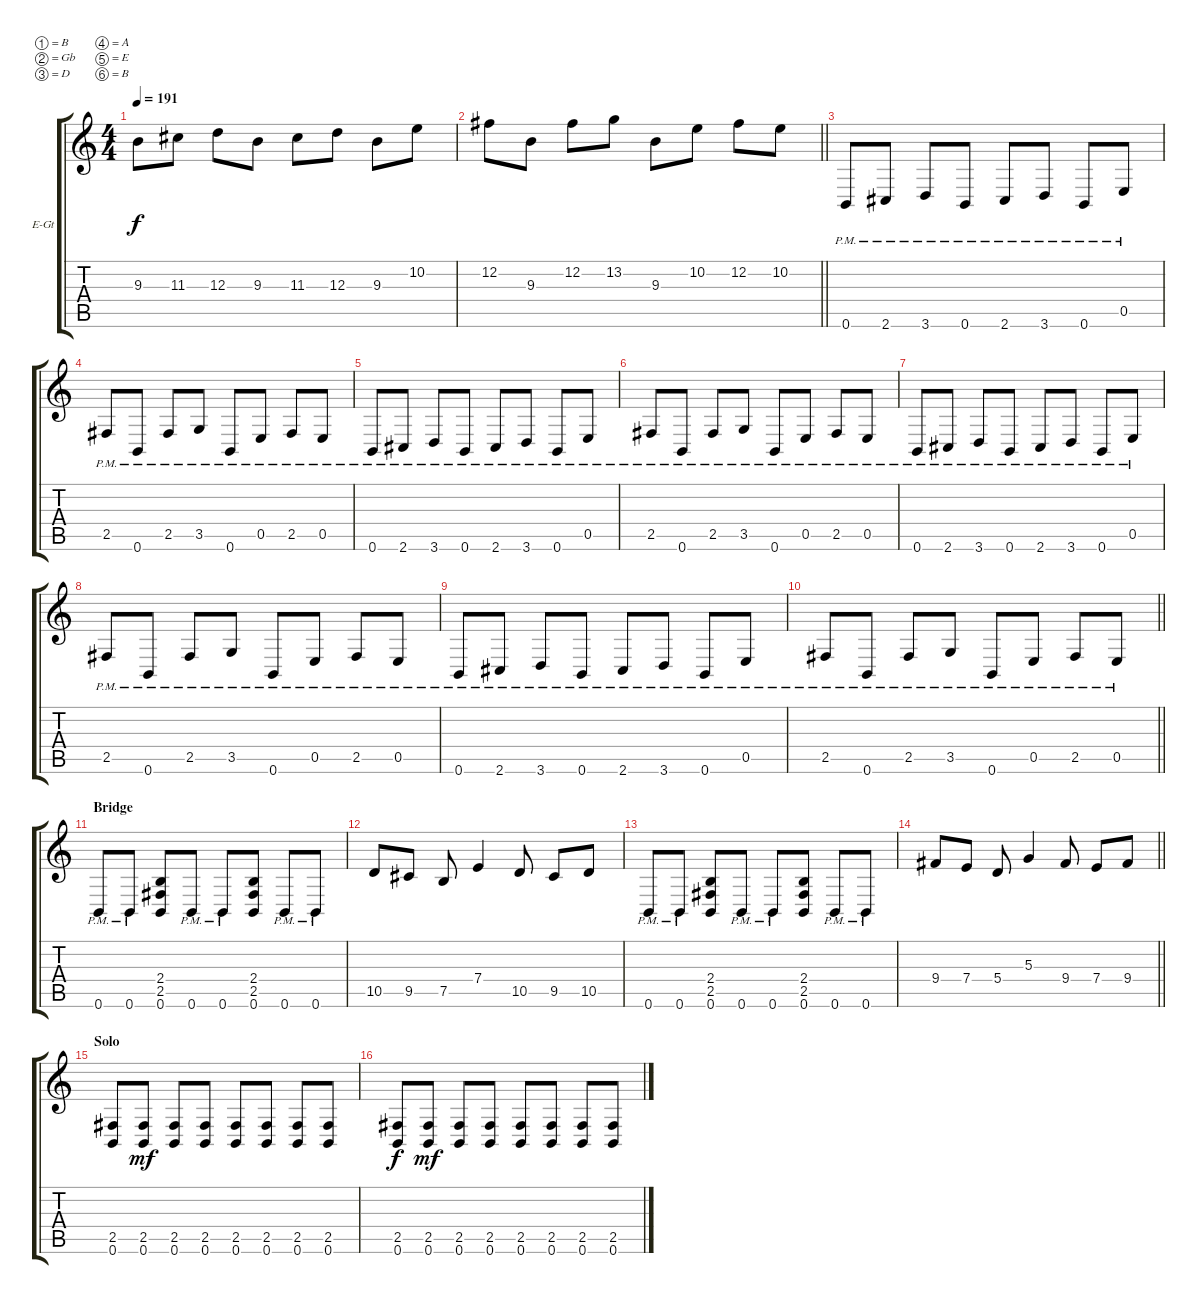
\bracketExtendMode groupsimilarinstruments
\firstSystemTrackNameOrientation horizontal
\otherSystemsTrackNameOrientation horizontal
\track ("Guitar Rhythm" "E-Gt") {instrument distortionguitar}
\staff {score tabs}
\tuning (B3 Gb3 D3 A2 E2 B1)
\ts (4 4)
\tempo 191
\clef g2
\ks c
9.3.8{dy f} 11.3.8 12.3.8 9.3.8 11.3.8 12.3.8 9.3.8 10.2.8 |
\barLineRight lightlight
12.2.8 9.3.8 12.2.8 13.2.8 9.3.8 10.2.8 12.2.8 10.2.8 |
\section ("" "")
0.6{pm}.8 2.6{pm}.8 3.6{pm}.8 0.6{pm}.8 2.6{pm}.8 3.6{pm}.8 0.6{pm}.8 0.5{pm}.8 |
2.5{pm}.8 0.6{pm}.8 2.5{pm}.8 3.5{pm}.8 0.6{pm}.8 0.5{pm}.8 2.5{pm}.8 0.5{pm}.8 |
0.6{pm}.8 2.6{pm}.8 3.6{pm}.8 0.6{pm}.8 2.6{pm}.8 3.6{pm}.8 0.6{pm}.8 0.5{pm}.8 |
2.5{pm}.8 0.6{pm}.8 2.5{pm}.8 3.5{pm}.8 0.6{pm}.8 0.5{pm}.8 2.5{pm}.8 0.5{pm}.8 |
0.6{pm}.8 2.6{pm}.8 3.6{pm}.8 0.6{pm}.8 2.6{pm}.8 3.6{pm}.8 0.6{pm}.8 0.5{pm}.8 |
2.5{pm}.8 0.6{pm}.8 2.5{pm}.8 3.5{pm}.8 0.6{pm}.8 0.5{pm}.8 2.5{pm}.8 0.5{pm}.8 |
0.6{pm}.8 2.6{pm}.8 3.6{pm}.8 0.6{pm}.8 2.6{pm}.8 3.6{pm}.8 0.6{pm}.8 0.5{pm}.8 |
\barLineRight lightlight
2.5{pm}.8 0.6{pm}.8 2.5{pm}.8 3.5{pm}.8 0.6{pm}.8 0.5{pm}.8 2.5{pm}.8 0.5{pm}.8 |
\section ("" "Bridge")
0.6{pm}.8 0.6{pm}.8 (2.4 2.5 0.6).8 0.6{pm}.8 0.6{pm}.8 (2.4 2.5 0.6).8 0.6{pm}.8 0.6{pm}.8 |
10.5.8 9.5.8 7.5.8 7.4.4 10.5.8 9.5.8 10.5.8 |
0.6{pm}.8 0.6{pm}.8 (2.4 2.5 0.6).8 0.6{pm}.8 0.6{pm}.8 (2.4 2.5 0.6).8 0.6{pm}.8 0.6{pm}.8 |
\barLineRight lightlight
9.4.8 7.4.8 5.4.8 5.3.4 9.4.8 7.4.8 9.4.8 |
\section ("" "Solo")
(2.5 0.6).8 (2.5 0.6).8{dy mf} (2.5 0.6).8 (2.5 0.6).8 (2.5 0.6).8 (2.5 0.6).8 (2.5 0.6).8 (2.5 0.6).8 |
(2.5 0.6).8{dy f} (2.5 0.6).8{dy mf} (2.5 0.6).8 (2.5 0.6).8 (2.5 0.6).8 (2.5 0.6).8 (2.5 0.6).8 (2.5 0.6).8
